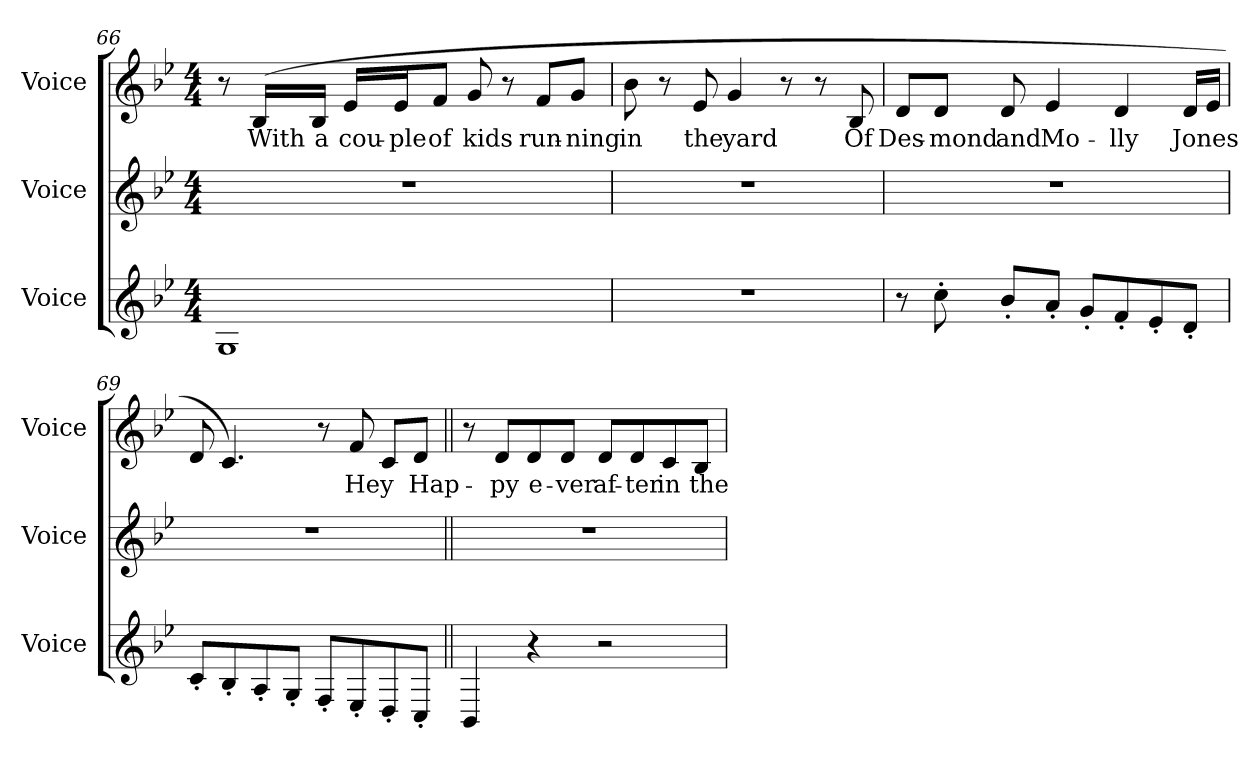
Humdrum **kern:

**kern	**kern	**kern	**text
*part3	*part2	*part1	*part1
*staff3	*staff2	*staff1	*staff1
*I"Voice	*I"Voice	*I"Voice	*
*I'Voice	*I'Voice	*I'Voice	*
*clefG2	*clefG2	*clefG2	*
*k[b-e-]	*k[b-e-]	*k[b-e-]	*
*B-:	*B-:	*B-:	*
*M4/4	*M4/4	*M4/4	*
=66	=66	=66	=66
1Gi	1r	8r	.
!	!	!	!LO:LY:b:color=#000000
.	.	(16B-i/LL	With
!	!	!	!LO:LY:b:color=#000000
.	.	16B-i/JJ	a
!	!	!	!LO:LY:b:color=#000000
.	.	16e-i/LL	cou-
!	!	!	!LO:LY:b:color=#000000
.	.	16e-i/J	-ple
!	!	!	!LO:LY:b:color=#000000
.	.	8fi/J	of
!	!	!	!LO:LY:b:color=#000000
.	.	8gi/	kids
.	.	8r	.
!	!	!	!LO:LY:b:color=#000000
.	.	8fi/L	run-
!	!	!	!LO:LY:b:color=#000000
.	.	8gi/J	-ning
=67	=67	=67	=67
!	!	!	!LO:LY:b:color=#000000
1r	1r	8b-i\	in
.	.	8r	.
!	!	!	!LO:LY:b:color=#000000
.	.	8e-i/	the
!	!	!	!LO:LY:b:color=#000000
.	.	4gi/	yard
.	.	8r	.
.	.	8r	.
!	!	!	!LO:LY:b:color=#000000
.	.	8B-i/	Of
=68	=68	=68	=68
!	!	!	!LO:LY:b:color=#000000
8r	1r	8di/L	Des-
!	!	!	!LO:LY:b:color=#000000
8cc'i\	.	8di/J	-mond
!	!	!	!LO:LY:b:color=#000000
8b-'i/L	.	8di/	and
!	!	!	!LO:LY:b:color=#000000
8a'i/J	.	4e-i/	Mo-
8g'i/L	.	.	.
!	!	!	!LO:LY:b:color=#000000
8f'i/	.	4di/	-lly
8e-'i/	.	.	.
!	!	!	!LO:LY:b:color=#000000
8d'i/J	.	16di/LL	Jones
.	.	16e-i/JJ	.
=69	=69	=69	=69
8c'i/L	1r	8di/	.
8B-'i/	.	4.ci/)	.
8A'i/	.	.	.
8G'i/J	.	.	.
8F'i/L	.	8r	.
!	!	!	!LO:LY:b:color=#000000
8E-'i/	.	8fi/	Hey
8D'i/	.	8ci/L	.
!	!	!	!LO:LY:b:color=#000000
8C'i/J	.	8di/J	Hap-
!!LO:LB:g=z
=70||	=70||	=70||	=70||
4BB-i/	1r	8r	.
!	!	!	!LO:LY:b:color=#000000
.	.	8di/L	-py
!	!	!	!LO:LY:b:color=#000000
4r	.	8di/	e-
!	!	!	!LO:LY:b:color=#000000
.	.	8di/J	-ver
!	!	!	!LO:LY:b:color=#000000
2r	.	8di/L	af-
!	!	!	!LO:LY:b:color=#000000
.	.	8di/	-ter
!	!	!	!LO:LY:b:color=#000000
.	.	8ci/	in
!	!	!	!LO:LY:b:color=#000000
.	.	8B-i/J	the
=	=	=	=
*-	*-	*-	*-
